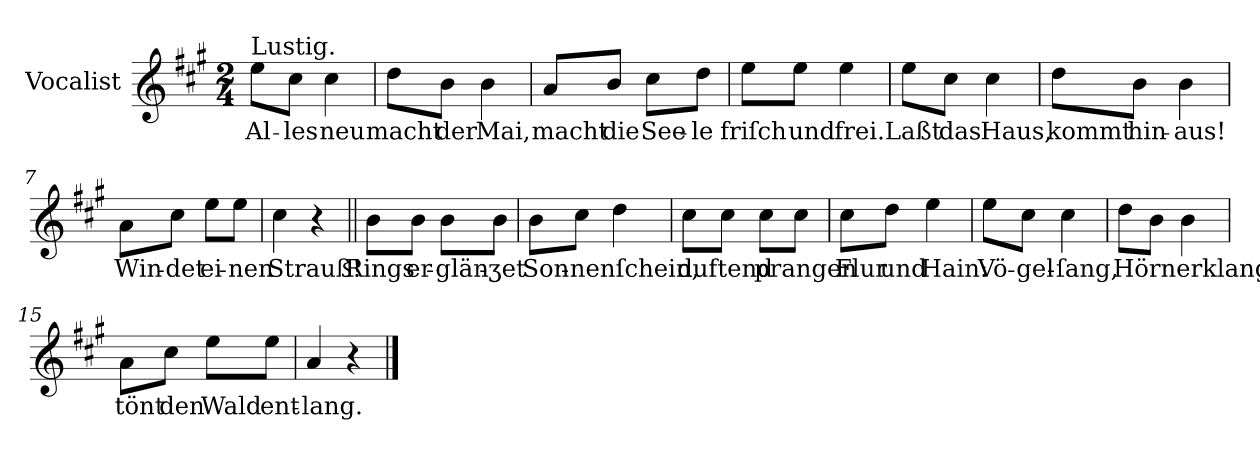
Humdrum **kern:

**kern	**text
*part1	*part1
*staff1	*staff1
*I"Vocalist	*
*clefG2	*
*k[f#c#g#]	*
*A:	*
*M2/4	*
=1	=1
!LO:TX:a:t=Lustig.	!
8ee\L	Al-
8cc#\J	-les
4cc#	neu
=2	=2
8dd\L	macht
8b\J	der
4b	Mai,
=3	=3
8a/L	macht
8b/J	die
8cc#\L	See-
8dd\J	-le
=4	=4
8ee\L	friſch
8ee\J	und
4ee	frei.
=5	=5
8ee\L	Laßt
8cc#\J	das
4cc#	Haus,
=6	=6
8dd\L	kommt
8b\J	hin-
4b	-aus!
=7	=7
8a\L	Win-
8cc#\J	-det
8ee\L	ei-
8ee\J	-nen
=8	=8
4cc#	Strauß!
4r	.
=9||	=9||
8b\L	Rings
8b\J	er-
8b\L	-glän-
8b\J	-ʒet
=10	=10
8b\L	Son-
8cc#\J	-nenſchein,
4dd	.
=11	=11
8cc#\L	duftend
8cc#\J	.
8cc#\L	prangen
8cc#\J	.
=12	=12
8cc#\L	Flur
8dd\J	und
4ee	Hain:
=13	=13
8ee\L	Vö-
8cc#\J	-gel-
4cc#	-ſang,
=14	=14
8dd\L	Hörnerklang
8b\J	.
4b	.
=15	=15
8a\L	tönt
8cc#\J	den
8ee\L	Wald
8ee\J	ent-
=16	=16
4a	-lang.
4r	.
==	==
*-	*-
